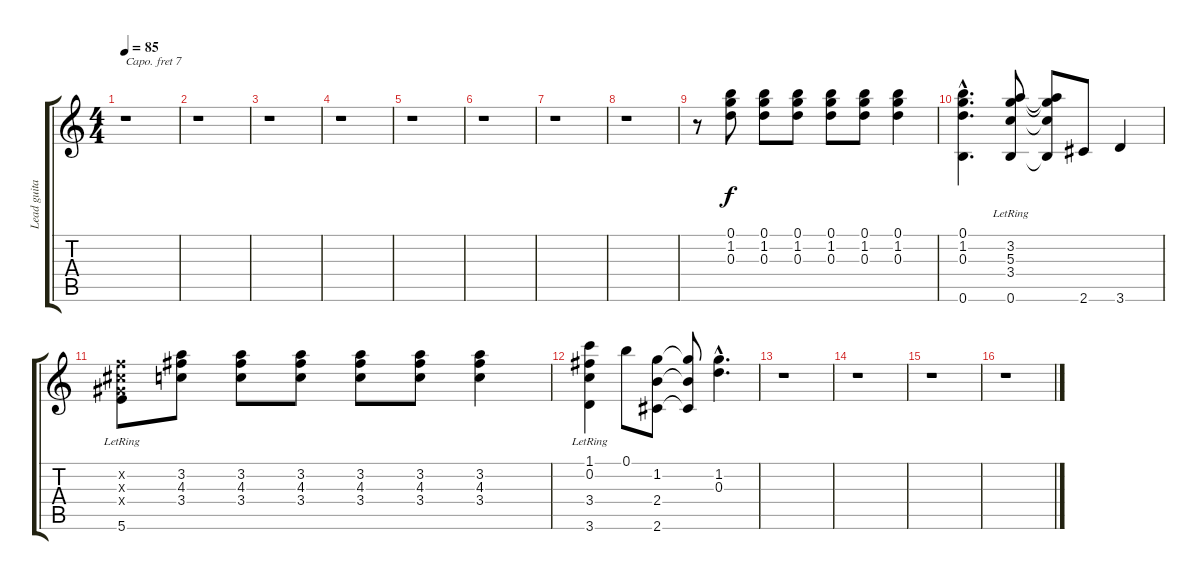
\track ("Lead guitar" "Lead guita") {instrument acousticguitarsteel}
\staff {score tabs}
\capo 7
\tuning (E4 B3 G3 D3 A2 E2) {hide}
\ts (4 4)
\tempo 85
\clef g2
\ks c
r.1{dy f instrument brasssection} |
r.1 |
r.1 |
r.1 |
r.1 |
r.1 |
r.1 |
r.1 |
r.8 (0.1 1.2 0.3).8 (0.1 1.2 0.3).8 (0.1 1.2 0.3).8 (0.1 1.2 0.3).8 (0.1 1.2 0.3).8 (0.1 1.2 0.3).4 |
(0.1{hac} 1.2{hac} 0.3{hac} 0.6{hac}).4{d} (3.2{lr} 5.3{lr} 3.4{lr} 0.6).8 (3.2{t} 5.3{t} 3.4{t} 0.6{t}).8 2.6.8 3.6.4 |
(-1.2{x} -1.3{x} -1.4{x} 5.6{lr}).8 (3.2 4.3 3.4).8 (3.2 4.3 3.4).8 (3.2 4.3 3.4).8 (3.2 4.3 3.4).8 (3.2 4.3 3.4).8 (3.2 4.3 3.4).4 |
(1.1 0.2{lr} 3.4{lr} 3.6{lr}).4 0.1.8 (1.2 2.4 2.6).8 (1.2{t} 2.4{t} 2.6{t}).8 (1.2{hac} 0.3{hac}).4{d} |
r.1 |
r.1 |
r.1 |
r.1
